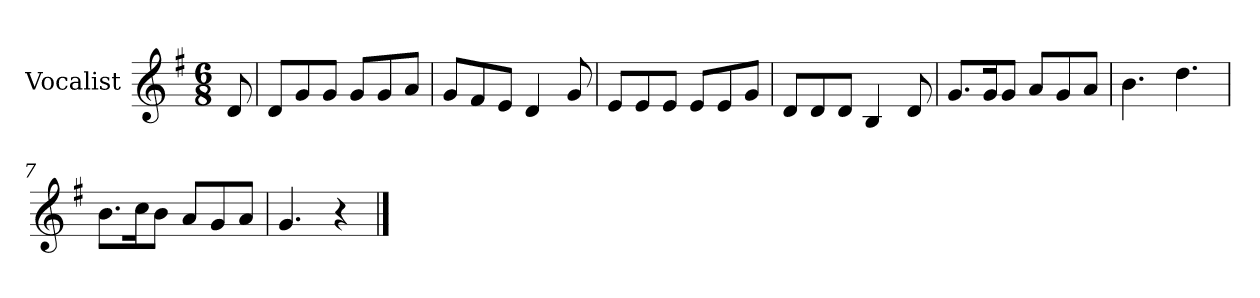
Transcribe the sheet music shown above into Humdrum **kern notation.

**kern
*part1
*staff1
*I"Vocalist
*k[f#]
*G:
*M6/8
=
8d
=1
8dL
8g
8gJ
8gL
8g
8aJ
=2
8gL
8f#
8eJ
4d
8g
=3
8eL
8e
8eJ
8eL
8e
8gJ
=4
8dL
8d
8dJ
4B
8d
=5
8.gL
16gK
8gJ
8aL
8g
8aJ
=6
4.b
4.dd
=7
8.bL
16ccK
8bJ
8aL
8g
8aJ
=8
4.g
4r
==
*-
